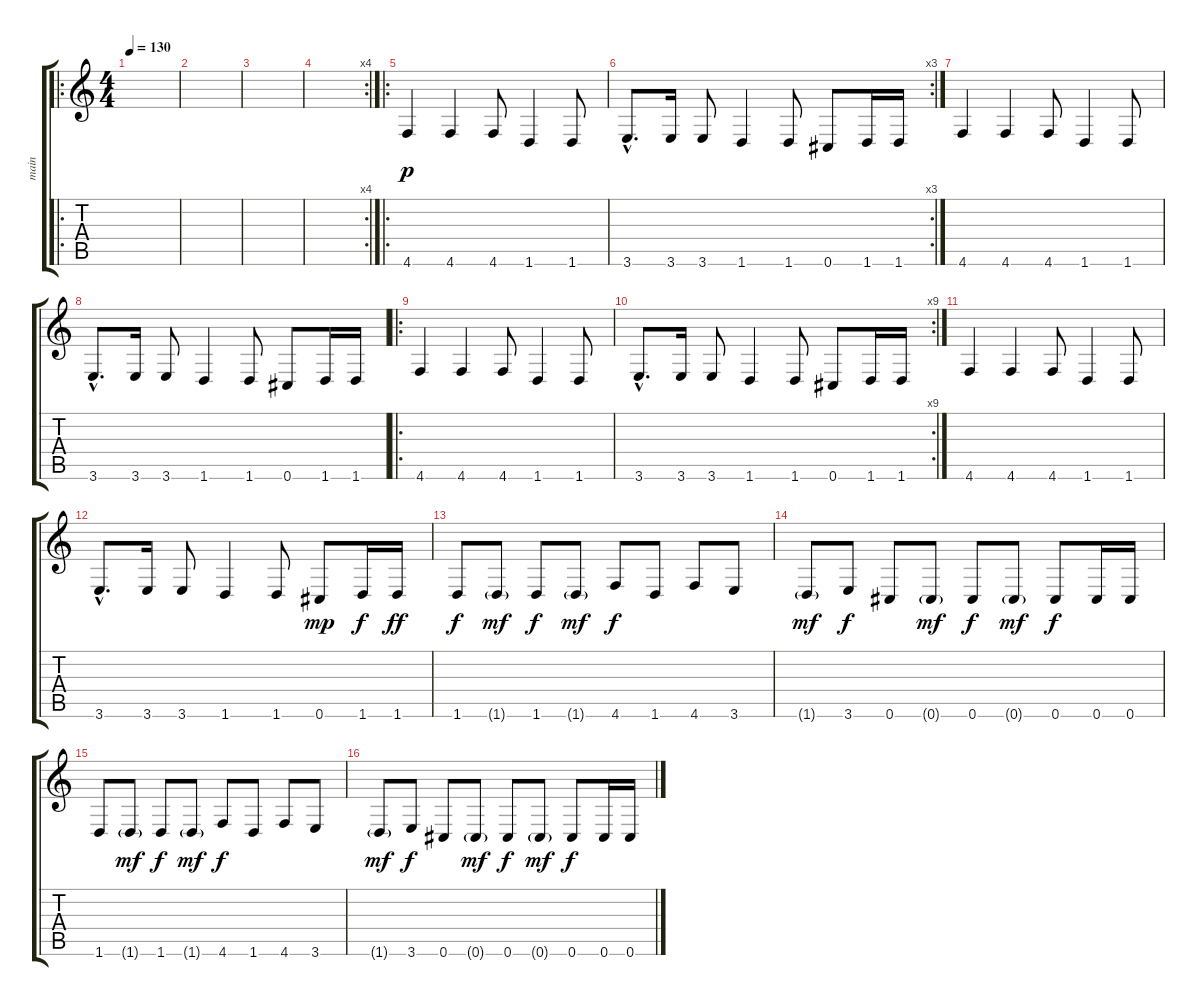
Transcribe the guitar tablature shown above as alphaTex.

\track ("main" "main") {instrument electricguitarclean}
\staff {score tabs}
\tuning (Eb4 Bb3 Gb3 Db3 Ab2 Db2) {hide}
\ro
\ts (4 4)
\tempo 130
\clef g2
\ks c
|
|
|
\rc 4
|
\ro
4.6.4{dy p} 4.6.4 4.6.8 1.6.4 1.6.8 |
\rc 3
3.6{hac}.8{d} 3.6.16 3.6.8 1.6.4 1.6.8 0.6.8 1.6.16 1.6.16 |
4.6.4 4.6.4 4.6.8 1.6.4 1.6.8 |
3.6{hac}.8{d} 3.6.16 3.6.8 1.6.4 1.6.8 0.6.8 1.6.16 1.6.16 |
\ro
4.6.4 4.6.4 4.6.8 1.6.4 1.6.8 |
\rc 9
3.6{hac}.8{d} 3.6.16 3.6.8 1.6.4 1.6.8 0.6.8 1.6.16 1.6.16 |
4.6.4 4.6.4 4.6.8 1.6.4 1.6.8 |
3.6{hac}.8{d} 3.6.16 3.6.8 1.6.4 1.6.8 0.6.8{dy mp} 1.6.16{dy f} 1.6.16{dy ff} |
1.6.8{dy f} 1.6{g}.8{dy mf} 1.6.8{dy f} 1.6{g}.8{dy mf} 4.6.8{dy f} 1.6.8 4.6.8 3.6.8 |
1.6{g}.8{dy mf} 3.6.8{dy f} 0.6.8 0.6{g}.8{dy mf} 0.6.8{dy f} 0.6{g}.8{dy mf} 0.6.8{dy f} 0.6.16 0.6.16 |
1.6.8 1.6{g}.8{dy mf} 1.6.8{dy f} 1.6{g}.8{dy mf} 4.6.8{dy f} 1.6.8 4.6.8 3.6.8 |
1.6{g}.8{dy mf} 3.6.8{dy f} 0.6.8 0.6{g}.8{dy mf} 0.6.8{dy f} 0.6{g}.8{dy mf} 0.6.8{dy f} 0.6.16 0.6.16
